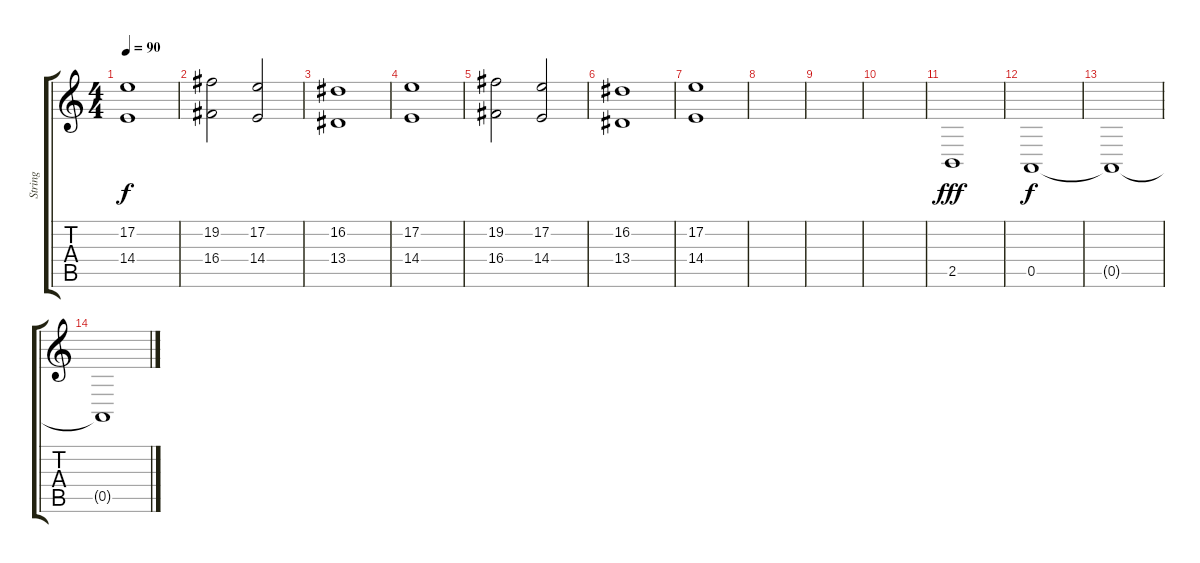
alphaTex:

\track ("String" "String") {instrument synthstrings1}
\staff {score tabs}
\tuning (E4 B3 G3 D3 A2 E2) {hide}
\ts (4 4)
\tempo 90
\clef g2
\ks c
(17.2 14.4).1{dy f} |
(19.2 16.4).2 (17.2 14.4).2 |
(16.2 13.4).1 |
(17.2 14.4).1 |
(19.2 16.4).2 (17.2 14.4).2 |
(16.2 13.4).1 |
(17.2 14.4).1 |
|
|
|
2.5.1{dy fff} |
0.5.1{dy f} |
0.5{t}.1 |
0.5{t}.1
